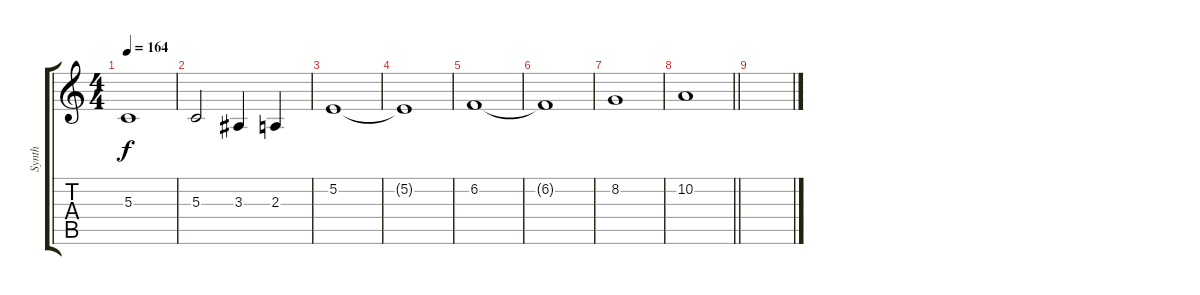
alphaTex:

\track ("Synth" "Synth") {instrument pad6metallic}
\staff {score tabs}
\tuning (E4 B3 G3 D3 A2 E2) {hide}
\ts (4 4)
\tempo 164
\clef g2
\ks c
5.3.1{dy f} |
5.3.2 3.3.4 2.3.4 |
5.2.1 |
5.2{t}.1 |
6.2.1 |
6.2{t}.1 |
8.2.1 |
\barLineRight lightlight
10.2.1 |
\section ("" "")
